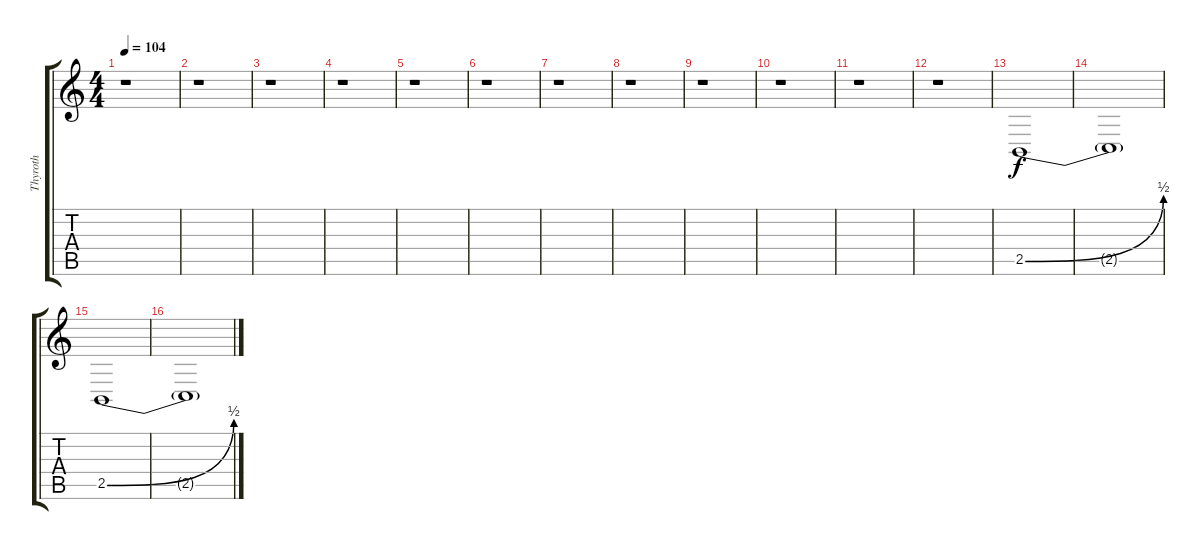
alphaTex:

\track ("Thyroth" "Thyroth") {instrument choiraahs}
\staff {score tabs}
\tuning (E4 B3 G3 D3 A2 E2) {hide}
\ts (4 4)
\tempo 104
\tempo 86
\tempo 104
\clef g2
\ks c
r.1{dy f instrument choiraahs} |
r.1 |
r.1 |
r.1 |
r.1 |
r.1 |
r.1 |
r.1 |
r.1 |
r.1 |
r.1 |
r.1 |
2.5{be (bend 0 0 60 2)}.1 |
2.5{t}.1 |
2.5{be (bend 0 0 60 2)}.1 |
2.5{t}.1
